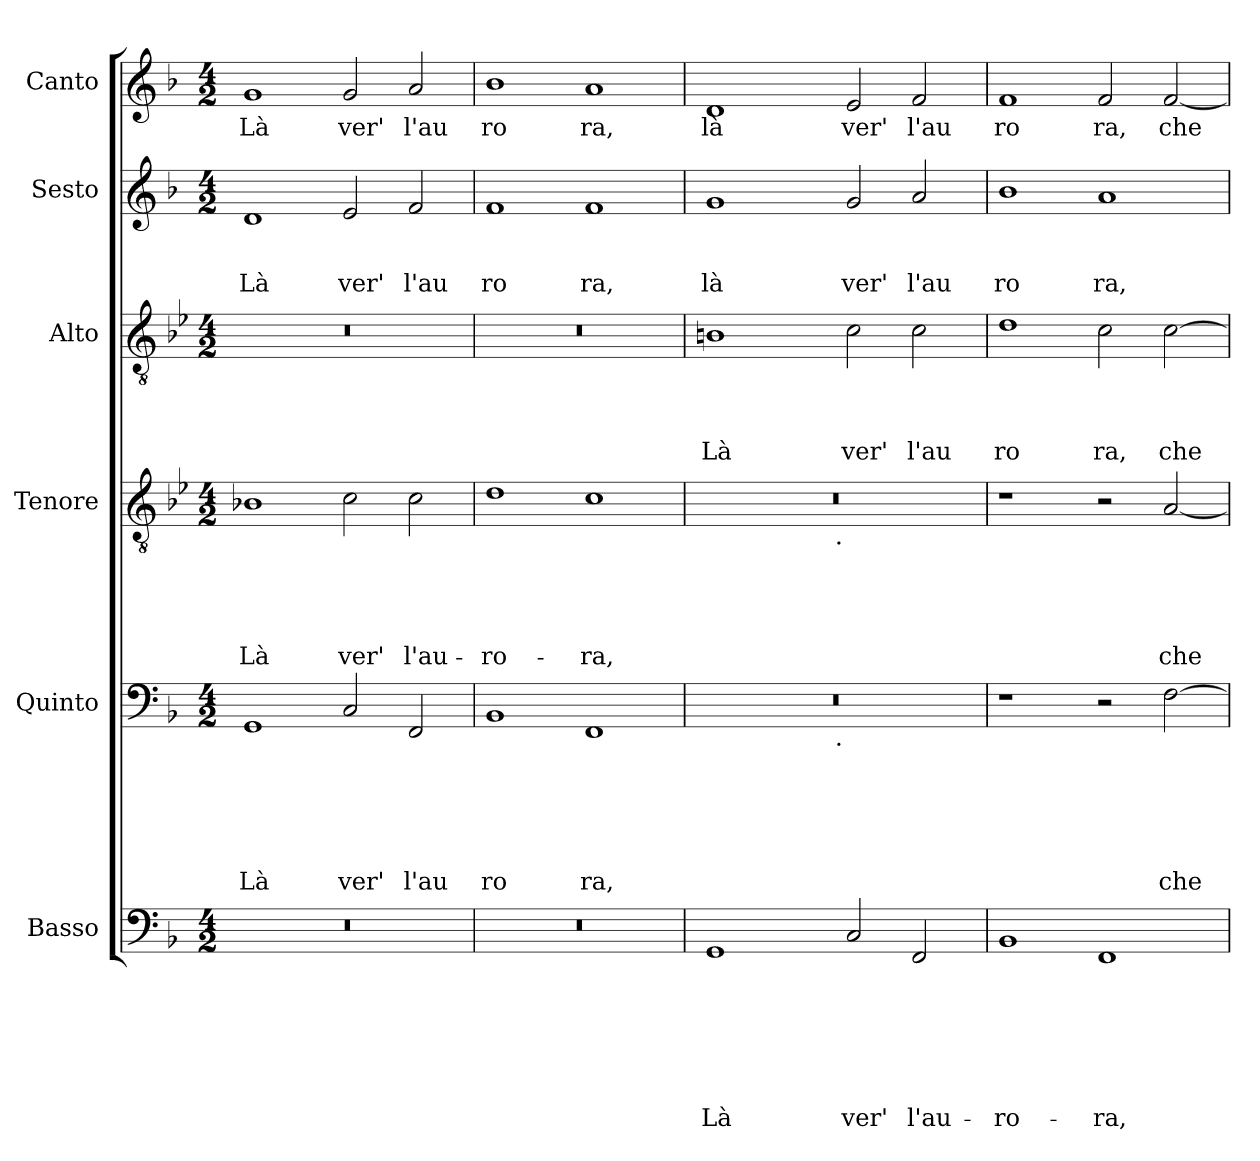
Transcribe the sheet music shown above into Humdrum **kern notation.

**kern	**text	**text	**text	**text	**text	**text	**text	**kern	**text	**text	**text	**text	**text	**text	**kern	**text	**text	**text	**text	**text	**kern	**text	**text	**text	**text	**kern	**text	**text	**text	**kern	**text
*part6	*part6	*part6	*part6	*part6	*part6	*part6	*part6	*part5	*part5	*part5	*part5	*part5	*part5	*part5	*part4	*part4	*part4	*part4	*part4	*part4	*part3	*part3	*part3	*part3	*part3	*part2	*part2	*part2	*part2	*part1	*part1
*staff6	*staff6	*staff6	*staff6	*staff6	*staff6	*staff6	*staff6	*staff5	*staff5	*staff5	*staff5	*staff5	*staff5	*staff5	*staff4	*staff4	*staff4	*staff4	*staff4	*staff4	*staff3	*staff3	*staff3	*staff3	*staff3	*staff2	*staff2	*staff2	*staff2	*staff1	*staff1
*I"Basso	*	*	*	*	*	*	*	*I"Quinto	*	*	*	*	*	*	*I"Tenore	*	*	*	*	*	*I"Alto	*	*	*	*	*I"Sesto	*	*	*	*I"Canto	*
*clefF4	*	*	*	*	*	*	*	*clefF4	*	*	*	*	*	*	*clefGv2	*	*	*	*	*	*clefGv2	*	*	*	*	*clefG2	*	*	*	*clefG2	*
*ITrd-3c-5	*	*	*	*	*	*	*	*ITrd-3c-5	*	*	*	*	*	*	*	*	*	*	*	*	*	*	*	*	*	*ITrd-3c-5	*	*	*	*ITrd-3c-5	*
*k[b-e-]	*	*	*	*	*	*	*	*k[b-e-]	*	*	*	*	*	*	*k[b-e-]	*	*	*	*	*	*k[b-e-]	*	*	*	*	*k[b-e-]	*	*	*	*k[b-e-]	*
*B-:	*	*	*	*	*	*	*	*B-:	*	*	*	*	*	*	*B-:	*	*	*	*	*	*B-:	*	*	*	*	*B-:	*	*	*	*B-:	*
*M4/2	*	*	*	*	*	*	*	*M4/2	*	*	*	*	*	*	*M4/2	*	*	*	*	*	*M4/2	*	*	*	*	*M4/2	*	*	*	*M4/2	*
=1	=1	=1	=1	=1	=1	=1	=1	=1	=1	=1	=1	=1	=1	=1	=1	=1	=1	=1	=1	=1	=1	=1	=1	=1	=1	=1	=1	=1	=1	=1	=1
!	!	!	!	!	!	!	!	!	!	!	!	!	!	!LO:LY:b	!	!	!	!	!	!LO:LY:b	!	!	!	!	!	!	!	!	!LO:LY:b	!	!LO:LY:b
0r	.	.	.	.	.	.	.	1C	.	.	.	.	.	Là	1B-X	.	.	.	.	Là	0r	.	.	.	.	1g	.	.	Là	1cc	Là
!	!	!	!	!	!	!	!	!	!	!	!	!	!	!LO:LY:b	!	!	!	!	!	!LO:LY:b	!	!	!	!	!	!	!	!	!LO:LY:b	!	!LO:LY:b
.	.	.	.	.	.	.	.	2F/	.	.	.	.	.	ver'	2c\	.	.	.	.	ver'	.	.	.	.	.	2a/	.	.	ver'	2cc/	ver'
!	!	!	!	!	!	!	!	!	!	!	!	!	!	!LO:LY:b	!	!	!	!	!	!LO:LY:b	!	!	!	!	!	!	!	!	!LO:LY:b	!	!LO:LY:b
.	.	.	.	.	.	.	.	2BB-/	.	.	.	.	.	l'au	2c\	.	.	.	.	l'au-	.	.	.	.	.	2b-/	.	.	l'au	2dd/	l'au
=2	=2	=2	=2	=2	=2	=2	=2	=2	=2	=2	=2	=2	=2	=2	=2	=2	=2	=2	=2	=2	=2	=2	=2	=2	=2	=2	=2	=2	=2	=2	=2
!	!	!	!	!	!	!	!	!	!	!	!	!	!	!LO:LY:b	!	!	!	!	!	!LO:LY:b	!	!	!	!	!	!	!	!	!LO:LY:b	!	!LO:LY:b
0r	.	.	.	.	.	.	.	1E-	.	.	.	.	.	ro	1d	.	.	.	.	-ro-	0r	.	.	.	.	1b-	.	.	ro	1ee-	ro
!	!	!	!	!	!	!	!	!	!	!	!	!	!	!LO:LY:b	!	!	!	!	!	!LO:LY:b	!	!	!	!	!	!	!	!	!LO:LY:b	!	!LO:LY:b
.	.	.	.	.	.	.	.	1BB-	.	.	.	.	.	ra,	1c	.	.	.	.	-ra,	.	.	.	.	.	1b-	.	.	ra,	1dd	ra,
=3	=3	=3	=3	=3	=3	=3	=3	=3	=3	=3	=3	=3	=3	=3	=3	=3	=3	=3	=3	=3	=3	=3	=3	=3	=3	=3	=3	=3	=3	=3	=3
!	!	!	!	!	!	!	!LO:LY:b	!	!	!	!	!	!	!	!	!	!	!	!	!	!	!	!	!	!LO:LY:b	!	!	!	!LO:LY:b	!	!LO:LY:b
*	*	*	*	*	*	*	*	*^	*	*	*	*	*	*	*^	*	*	*	*	*	*	*	*	*	*	*	*	*	*	*	*
1C	.	.	.	.	.	.	Là	0r	2ryy	.	.	.	.	.	.	0r	2ryy	.	.	.	.	.	1Bn	.	.	.	Là	1cc	.	.	là	1g	là
.	.	.	.	.	.	.	.	.	4...ryy	.	.	.	.	.	.	.	4...ryy	.	.	.	.	.	.	.	.	.	.	.	.	.	.	.	.
!	!	!	!	!	!	!	!	!	!	!	!	!	!	!	!	!	!LO:TX:b:t=.	!	!	!	!	!	!	!	!	!	!	!	!	!	!	!	!
!	!	!	!	!	!	!	!	!	!LO:TX:b:t=.	!	!	!	!	!	!	!	!	!	!	!	!	!	!	!	!	!	!	!	!	!	!	!	!
.	.	.	.	.	.	.	.	.	1ryy	.	.	.	.	.	.	.	1ryy	.	.	.	.	.	.	.	.	.	.	.	.	.	.	.	.
!	!	!	!	!	!	!	!LO:LY:b	!	!	!	!	!	!	!	!	!	!	!	!	!	!	!	!	!	!	!	!LO:LY:b	!	!	!	!LO:LY:b	!	!LO:LY:b
2F/	.	.	.	.	.	.	ver'	.	.	.	.	.	.	.	.	.	.	.	.	.	.	.	2c\	.	.	.	ver'	2cc/	.	.	ver'	2a/	ver'
!	!	!	!	!	!	!	!LO:LY:b	!	!	!	!	!	!	!	!	!	!	!	!	!	!	!	!	!	!	!	!LO:LY:b	!	!	!	!LO:LY:b	!	!LO:LY:b
2BB-/	.	.	.	.	.	.	l'au-	.	.	.	.	.	.	.	.	.	.	.	.	.	.	.	2c\	.	.	.	l'au	2dd/	.	.	l'au	2b-/	l'au
.	.	.	.	.	.	.	.	.	32ryy	.	.	.	.	.	.	.	32ryy	.	.	.	.	.	.	.	.	.	.	.	.	.	.	.	.
=4	=4	=4	=4	=4	=4	=4	=4	=4	=4	=4	=4	=4	=4	=4	=4	=4	=4	=4	=4	=4	=4	=4	=4	=4	=4	=4	=4	=4	=4	=4	=4	=4	=4
!	!	!	!	!	!	!	!LO:LY:b	!	!	!	!	!	!	!	!	!	!	!	!	!	!	!	!	!	!	!	!LO:LY:b	!	!	!	!LO:LY:b	!	!LO:LY:b
*	*	*	*	*	*	*	*	*v	*v	*	*	*	*	*	*	*	*	*	*	*	*	*	*	*	*	*	*	*	*	*	*	*	*
*	*	*	*	*	*	*	*	*	*	*	*	*	*	*	*v	*v	*	*	*	*	*	*	*	*	*	*	*	*	*	*	*	*
1E-	.	.	.	.	.	.	-ro-	1r	.	.	.	.	.	.	1r	.	.	.	.	.	1d	.	.	.	ro	1ee-	.	.	ro	1b-	ro
!	!	!	!	!	!	!	!LO:LY:b	!	!	!	!	!	!	!	!	!	!	!	!	!	!	!	!	!	!LO:LY:b	!	!	!	!LO:LY:b	!	!LO:LY:b
1BB-	.	.	.	.	.	.	-ra,	2r	.	.	.	.	.	.	2r	.	.	.	.	.	2c\	.	.	.	ra,	1dd	.	.	ra,	2b-/	ra,
!	!	!	!	!	!	!	!	!	!	!	!	!	!	!LO:LY:b	!	!	!	!	!	!LO:LY:b	!	!	!	!	!LO:LY:b	!	!	!	!	!	!LO:LY:b
.	.	.	.	.	.	.	.	[>2B-\	.	.	.	.	.	che	[<2A/	.	.	.	.	che	[>2c\	.	.	.	che	.	.	.	.	[<2b-</	che
=	=	=	=	=	=	=	=	=	=	=	=	=	=	=	=	=	=	=	=	=	=	=	=	=	=	=	=	=	=	=	=
*-	*-	*-	*-	*-	*-	*-	*-	*-	*-	*-	*-	*-	*-	*-	*-	*-	*-	*-	*-	*-	*-	*-	*-	*-	*-	*-	*-	*-	*-	*-	*-
